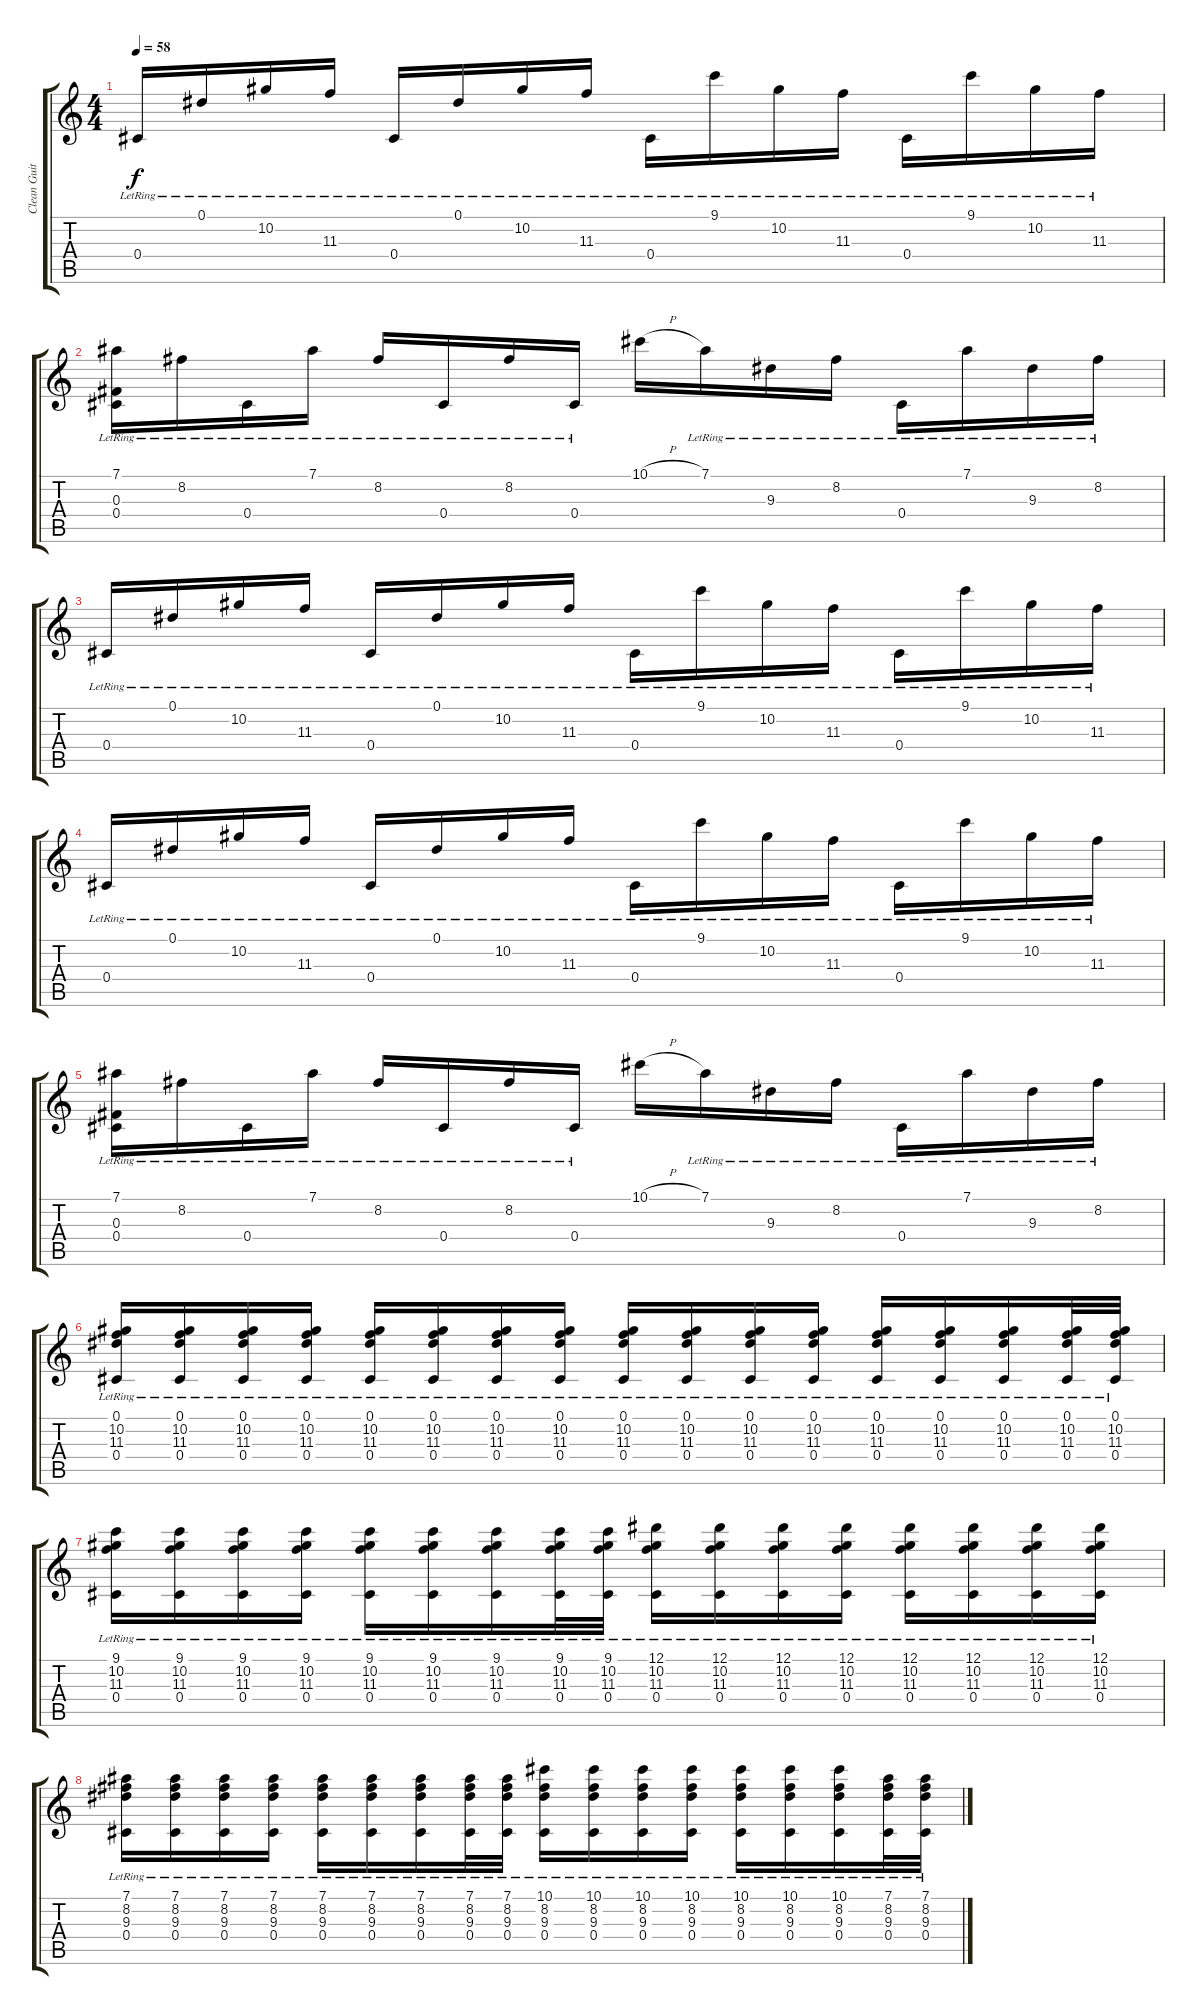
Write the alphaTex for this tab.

\track ("Clean Guitar" "Clean Guit") {instrument electricguitarjazz}
\staff {score tabs}
\tuning (Eb4 Bb3 Gb3 Db3 Ab2 Eb2) {hide}
\ts (4 4)
\tempo 58
\clef g2
\ks c
0.4{lr}.16{dy f} 0.1{lr}.16 10.2{lr}.16 11.3{lr}.16 0.4{lr}.16 0.1{lr}.16 10.2{lr}.16 11.3{lr}.16 0.4{lr}.16 9.1{lr}.16 10.2{lr}.16 11.3{lr}.16 0.4{lr}.16 9.1{lr}.16 10.2{lr}.16 11.3{lr}.16 |
(7.1{lr} 0.3{lr} 0.4{lr}).16 8.2{lr}.16 0.4{lr}.16 7.1{lr}.16 8.2{lr}.16 0.4{lr}.16 8.2{lr}.16 0.4{lr}.16 10.1{h}.16 7.1{lr}.16 9.3{lr}.16 8.2{lr}.16 0.4{lr}.16 7.1{lr}.16 9.3{lr}.16 8.2{lr}.16 |
0.4{lr}.16 0.1{lr}.16 10.2{lr}.16 11.3{lr}.16 0.4{lr}.16 0.1{lr}.16 10.2{lr}.16 11.3{lr}.16 0.4{lr}.16 9.1{lr}.16 10.2{lr}.16 11.3{lr}.16 0.4{lr}.16 9.1{lr}.16 10.2{lr}.16 11.3{lr}.16 |
0.4{lr}.16 0.1{lr}.16 10.2{lr}.16 11.3{lr}.16 0.4{lr}.16 0.1{lr}.16 10.2{lr}.16 11.3{lr}.16 0.4{lr}.16 9.1{lr}.16 10.2{lr}.16 11.3{lr}.16 0.4{lr}.16 9.1{lr}.16 10.2{lr}.16 11.3{lr}.16 |
(7.1{lr} 0.3{lr} 0.4{lr}).16 8.2{lr}.16 0.4{lr}.16 7.1{lr}.16 8.2{lr}.16 0.4{lr}.16 8.2{lr}.16 0.4{lr}.16 10.1{h}.16 7.1{lr}.16 9.3{lr}.16 8.2{lr}.16 0.4{lr}.16 7.1{lr}.16 9.3{lr}.16 8.2{lr}.16 |
(0.1{lr} 10.2{lr} 11.3{lr} 0.4{lr}).16 (0.1{lr} 10.2{lr} 11.3{lr} 0.4{lr}).16 (0.1{lr} 10.2{lr} 11.3{lr} 0.4{lr}).16 (0.1{lr} 10.2{lr} 11.3{lr} 0.4{lr}).16 (0.1{lr} 10.2{lr} 11.3{lr} 0.4{lr}).16 (0.1{lr} 10.2{lr} 11.3{lr} 0.4{lr}).16 (0.1{lr} 10.2{lr} 11.3{lr} 0.4{lr}).16 (0.1{lr} 10.2{lr} 11.3{lr} 0.4{lr}).16 (0.1{lr} 10.2{lr} 11.3{lr} 0.4{lr}).16 (0.1{lr} 10.2{lr} 11.3{lr} 0.4{lr}).16 (0.1{lr} 10.2{lr} 11.3{lr} 0.4{lr}).16 (0.1{lr} 10.2{lr} 11.3{lr} 0.4{lr}).16 (0.1{lr} 10.2{lr} 11.3{lr} 0.4{lr}).16 (0.1{lr} 10.2{lr} 11.3{lr} 0.4{lr}).16 (0.1{lr} 10.2{lr} 11.3{lr} 0.4{lr}).16 (0.1{lr} 10.2{lr} 11.3{lr} 0.4{lr}).32 (0.1{lr} 10.2{lr} 11.3{lr} 0.4{lr}).32 |
(9.1{lr} 10.2{lr} 11.3{lr} 0.4{lr}).16 (9.1{lr} 10.2{lr} 11.3{lr} 0.4{lr}).16 (9.1{lr} 10.2{lr} 11.3{lr} 0.4{lr}).16 (9.1{lr} 10.2{lr} 11.3{lr} 0.4{lr}).16 (9.1{lr} 10.2{lr} 11.3{lr} 0.4{lr}).16 (9.1{lr} 10.2{lr} 11.3{lr} 0.4{lr}).16 (9.1{lr} 10.2{lr} 11.3{lr} 0.4{lr}).16 (9.1{lr} 10.2{lr} 11.3{lr} 0.4{lr}).32 (9.1{lr} 10.2{lr} 11.3{lr} 0.4{lr}).32 (12.1{lr} 10.2{lr} 11.3{lr} 0.4{lr}).16 (12.1{lr} 10.2{lr} 11.3{lr} 0.4{lr}).16 (12.1{lr} 10.2{lr} 11.3{lr} 0.4{lr}).16 (12.1{lr} 10.2{lr} 11.3{lr} 0.4{lr}).16 (12.1{lr} 10.2{lr} 11.3{lr} 0.4{lr}).16 (12.1{lr} 10.2{lr} 11.3{lr} 0.4{lr}).16 (12.1{lr} 10.2{lr} 11.3{lr} 0.4{lr}).16 (12.1{lr} 10.2{lr} 11.3{lr} 0.4{lr}).16 |
(7.1{lr} 8.2{lr} 9.3{lr} 0.4{lr}).16 (7.1{lr} 8.2{lr} 9.3{lr} 0.4{lr}).16 (7.1{lr} 8.2{lr} 9.3{lr} 0.4{lr}).16 (7.1{lr} 8.2{lr} 9.3{lr} 0.4{lr}).16 (7.1{lr} 8.2{lr} 9.3{lr} 0.4{lr}).16 (7.1{lr} 8.2{lr} 9.3{lr} 0.4{lr}).16 (7.1{lr} 8.2{lr} 9.3{lr} 0.4{lr}).16 (7.1{lr} 8.2{lr} 9.3{lr} 0.4{lr}).32 (7.1{lr} 8.2{lr} 9.3{lr} 0.4{lr}).32 (10.1{lr} 8.2{lr} 9.3{lr} 0.4{lr}).16 (10.1{lr} 8.2{lr} 9.3{lr} 0.4{lr}).16 (10.1{lr} 8.2{lr} 9.3{lr} 0.4{lr}).16 (10.1{lr} 8.2{lr} 9.3{lr} 0.4{lr}).16 (10.1{lr} 8.2{lr} 9.3{lr} 0.4{lr}).16 (10.1{lr} 8.2{lr} 9.3{lr} 0.4{lr}).16 (10.1{lr} 8.2{lr} 9.3{lr} 0.4{lr}).16 (7.1{lr} 8.2{lr} 9.3{lr} 0.4{lr}).32 (7.1{lr} 8.2{lr} 9.3{lr} 0.4{lr}).32
